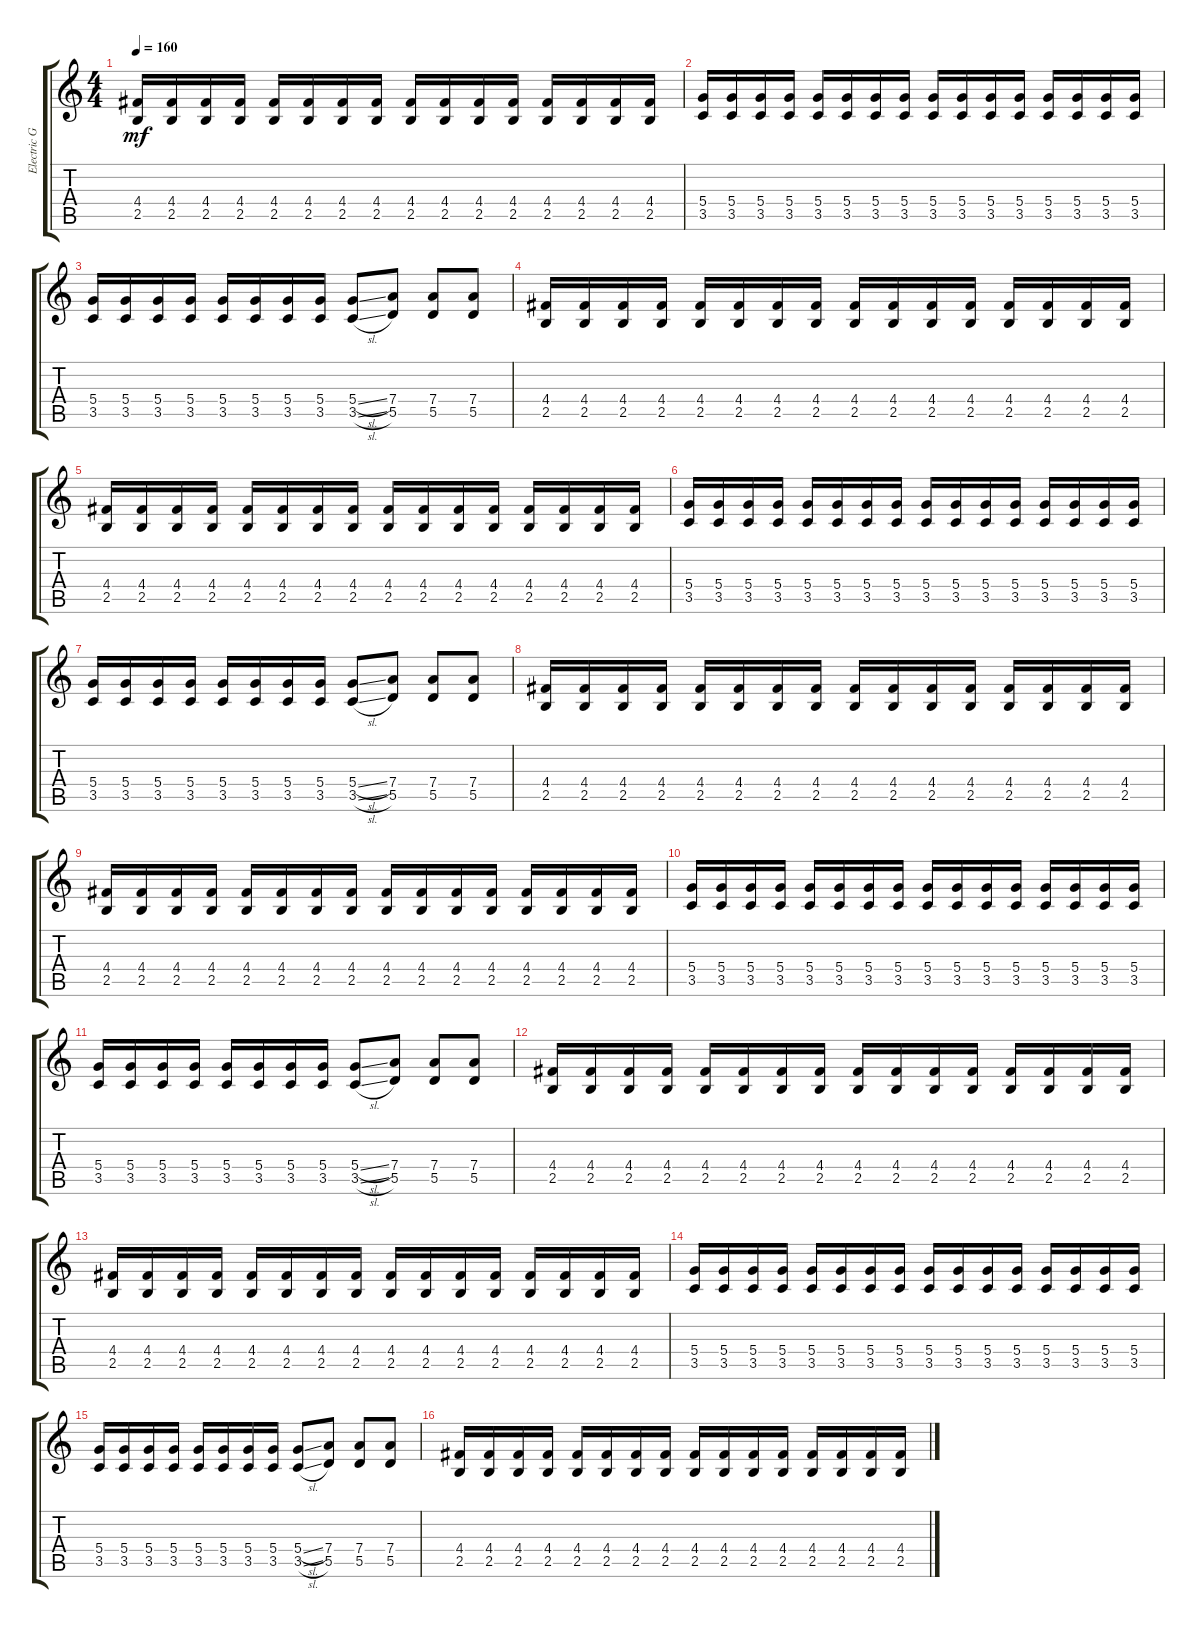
\track ("Electric Guitar" "Electric G") {instrument overdrivenguitar}
\staff {score tabs}
\tuning (E4 B3 G3 D3 A2 E2) {hide}
\ts (4 4)
\tempo 160
\clef g2
\ks c
(4.4 2.5).16{dy mf} (4.4 2.5).16 (4.4 2.5).16 (4.4 2.5).16 (4.4 2.5).16 (4.4 2.5).16 (4.4 2.5).16 (4.4 2.5).16 (4.4 2.5).16 (4.4 2.5).16 (4.4 2.5).16 (4.4 2.5).16 (4.4 2.5).16 (4.4 2.5).16 (4.4 2.5).16 (4.4 2.5).16 |
(5.4 3.5).16 (5.4 3.5).16 (5.4 3.5).16 (5.4 3.5).16 (5.4 3.5).16 (5.4 3.5).16 (5.4 3.5).16 (5.4 3.5).16 (5.4 3.5).16 (5.4 3.5).16 (5.4 3.5).16 (5.4 3.5).16 (5.4 3.5).16 (5.4 3.5).16 (5.4 3.5).16 (5.4 3.5).16 |
(5.4 3.5).16 (5.4 3.5).16 (5.4 3.5).16 (5.4 3.5).16 (5.4 3.5).16 (5.4 3.5).16 (5.4 3.5).16 (5.4 3.5).16 (5.4{sl} 3.5{sl}).8 (7.4 5.5).8 (7.4 5.5).8 (7.4 5.5).8 |
(4.4 2.5).16 (4.4 2.5).16 (4.4 2.5).16 (4.4 2.5).16 (4.4 2.5).16 (4.4 2.5).16 (4.4 2.5).16 (4.4 2.5).16 (4.4 2.5).16 (4.4 2.5).16 (4.4 2.5).16 (4.4 2.5).16 (4.4 2.5).16 (4.4 2.5).16 (4.4 2.5).16 (4.4 2.5).16 |
(4.4 2.5).16 (4.4 2.5).16 (4.4 2.5).16 (4.4 2.5).16 (4.4 2.5).16 (4.4 2.5).16 (4.4 2.5).16 (4.4 2.5).16 (4.4 2.5).16 (4.4 2.5).16 (4.4 2.5).16 (4.4 2.5).16 (4.4 2.5).16 (4.4 2.5).16 (4.4 2.5).16 (4.4 2.5).16 |
(5.4 3.5).16 (5.4 3.5).16 (5.4 3.5).16 (5.4 3.5).16 (5.4 3.5).16 (5.4 3.5).16 (5.4 3.5).16 (5.4 3.5).16 (5.4 3.5).16 (5.4 3.5).16 (5.4 3.5).16 (5.4 3.5).16 (5.4 3.5).16 (5.4 3.5).16 (5.4 3.5).16 (5.4 3.5).16 |
(5.4 3.5).16 (5.4 3.5).16 (5.4 3.5).16 (5.4 3.5).16 (5.4 3.5).16 (5.4 3.5).16 (5.4 3.5).16 (5.4 3.5).16 (5.4{sl} 3.5{sl}).8 (7.4 5.5).8 (7.4 5.5).8 (7.4 5.5).8 |
(4.4 2.5).16 (4.4 2.5).16 (4.4 2.5).16 (4.4 2.5).16 (4.4 2.5).16 (4.4 2.5).16 (4.4 2.5).16 (4.4 2.5).16 (4.4 2.5).16 (4.4 2.5).16 (4.4 2.5).16 (4.4 2.5).16 (4.4 2.5).16 (4.4 2.5).16 (4.4 2.5).16 (4.4 2.5).16 |
(4.4 2.5).16 (4.4 2.5).16 (4.4 2.5).16 (4.4 2.5).16 (4.4 2.5).16 (4.4 2.5).16 (4.4 2.5).16 (4.4 2.5).16 (4.4 2.5).16 (4.4 2.5).16 (4.4 2.5).16 (4.4 2.5).16 (4.4 2.5).16 (4.4 2.5).16 (4.4 2.5).16 (4.4 2.5).16 |
(5.4 3.5).16 (5.4 3.5).16 (5.4 3.5).16 (5.4 3.5).16 (5.4 3.5).16 (5.4 3.5).16 (5.4 3.5).16 (5.4 3.5).16 (5.4 3.5).16 (5.4 3.5).16 (5.4 3.5).16 (5.4 3.5).16 (5.4 3.5).16 (5.4 3.5).16 (5.4 3.5).16 (5.4 3.5).16 |
(5.4 3.5).16 (5.4 3.5).16 (5.4 3.5).16 (5.4 3.5).16 (5.4 3.5).16 (5.4 3.5).16 (5.4 3.5).16 (5.4 3.5).16 (5.4{sl} 3.5{sl}).8 (7.4 5.5).8 (7.4 5.5).8 (7.4 5.5).8 |
(4.4 2.5).16 (4.4 2.5).16 (4.4 2.5).16 (4.4 2.5).16 (4.4 2.5).16 (4.4 2.5).16 (4.4 2.5).16 (4.4 2.5).16 (4.4 2.5).16 (4.4 2.5).16 (4.4 2.5).16 (4.4 2.5).16 (4.4 2.5).16 (4.4 2.5).16 (4.4 2.5).16 (4.4 2.5).16 |
(4.4 2.5).16 (4.4 2.5).16 (4.4 2.5).16 (4.4 2.5).16 (4.4 2.5).16 (4.4 2.5).16 (4.4 2.5).16 (4.4 2.5).16 (4.4 2.5).16 (4.4 2.5).16 (4.4 2.5).16 (4.4 2.5).16 (4.4 2.5).16 (4.4 2.5).16 (4.4 2.5).16 (4.4 2.5).16 |
(5.4 3.5).16 (5.4 3.5).16 (5.4 3.5).16 (5.4 3.5).16 (5.4 3.5).16 (5.4 3.5).16 (5.4 3.5).16 (5.4 3.5).16 (5.4 3.5).16 (5.4 3.5).16 (5.4 3.5).16 (5.4 3.5).16 (5.4 3.5).16 (5.4 3.5).16 (5.4 3.5).16 (5.4 3.5).16 |
(5.4 3.5).16 (5.4 3.5).16 (5.4 3.5).16 (5.4 3.5).16 (5.4 3.5).16 (5.4 3.5).16 (5.4 3.5).16 (5.4 3.5).16 (5.4{sl} 3.5{sl}).8 (7.4 5.5).8 (7.4 5.5).8 (7.4 5.5).8 |
(4.4 2.5).16 (4.4 2.5).16 (4.4 2.5).16 (4.4 2.5).16 (4.4 2.5).16 (4.4 2.5).16 (4.4 2.5).16 (4.4 2.5).16 (4.4 2.5).16 (4.4 2.5).16 (4.4 2.5).16 (4.4 2.5).16 (4.4 2.5).16 (4.4 2.5).16 (4.4 2.5).16 (4.4 2.5).16
